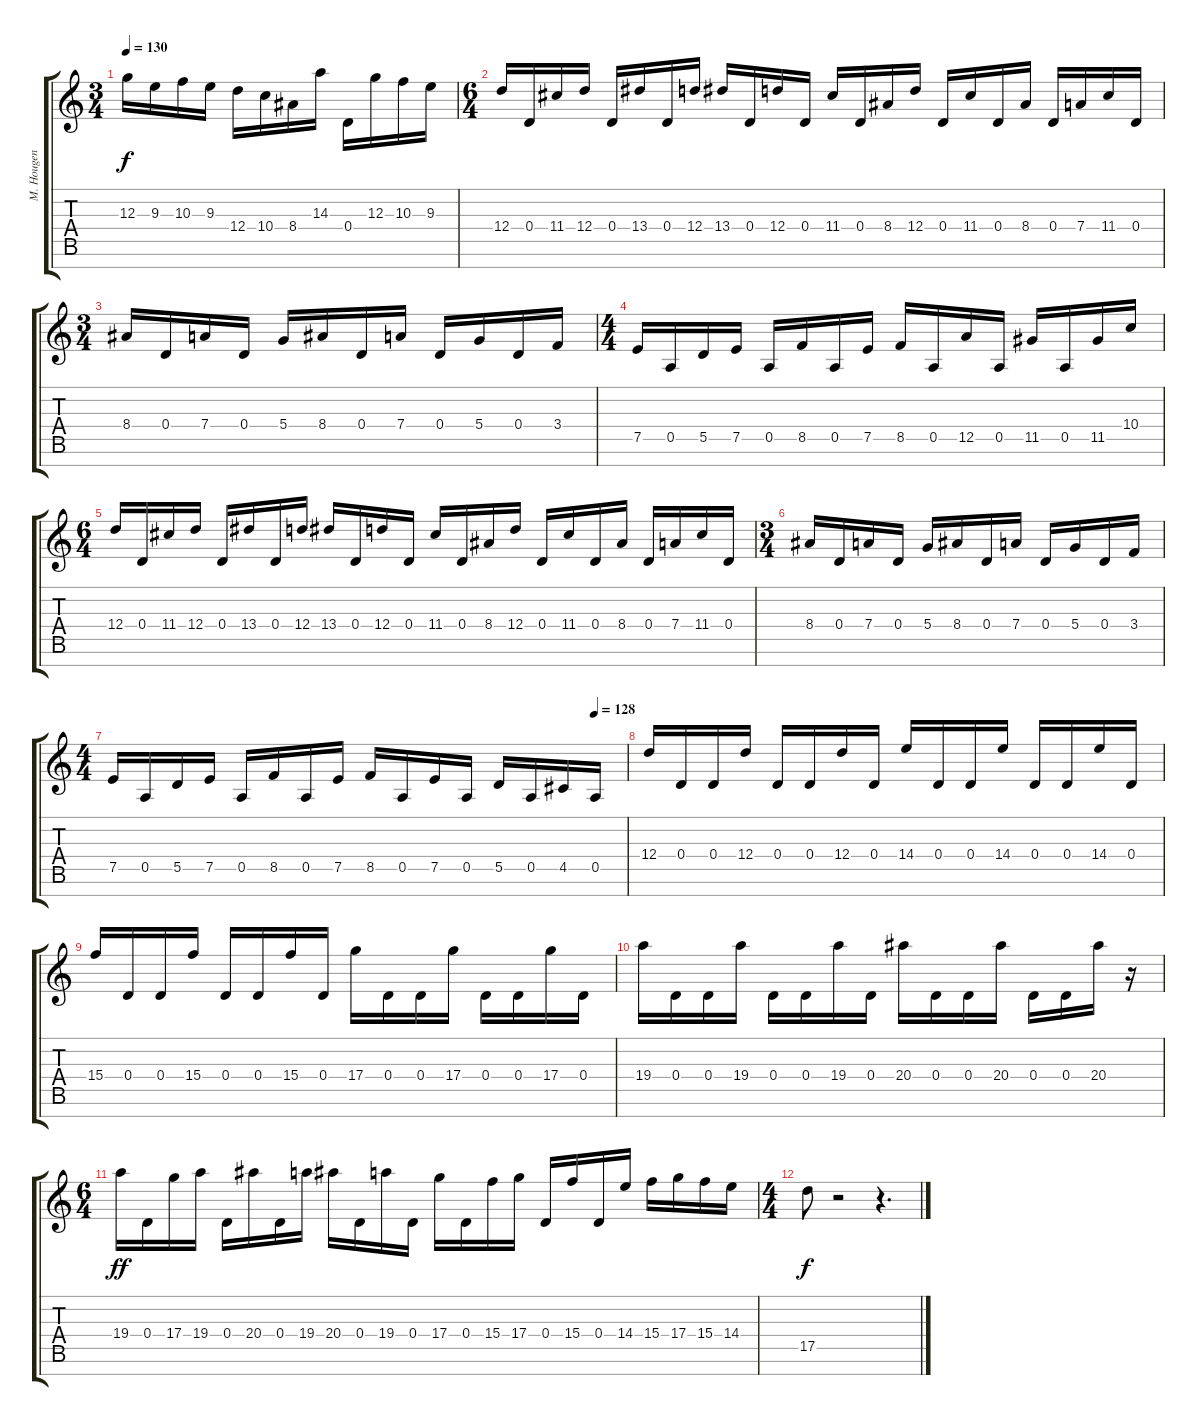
\track ("M. Hougen - Guitar" "M. Hougen ") {instrument overdrivenguitar}
\staff {score tabs}
\tuning (E4 B3 G3 D3 A2 E2 B1) {hide}
\ts (3 4)
\tempo 130
\clef g2
\ks c
12.3.16{dy f} 9.3.16 10.3.16 9.3.16 12.4.16 10.4.16 8.4.16 14.3.16 0.4.16 12.3.16 10.3.16 9.3.16 |
\ts (6 4)
12.4.16 0.4.16 11.4.16 12.4.16 0.4.16 13.4.16 0.4.16 12.4.16 13.4.16 0.4.16 12.4.16 0.4.16 11.4.16 0.4.16 8.4.16 12.4.16 0.4.16 11.4.16 0.4.16 8.4.16 0.4.16 7.4.16 11.4.16 0.4.16 |
\ts (3 4)
8.4.16 0.4.16 7.4.16 0.4.16 5.4.16 8.4.16 0.4.16 7.4.16 0.4.16 5.4.16 0.4.16 3.4.16 |
\ts (4 4)
7.5.16 0.5.16 5.5.16 7.5.16 0.5.16 8.5.16 0.5.16 7.5.16 8.5.16 0.5.16 12.5.16 0.5.16 11.5.16 0.5.16 11.5.16 10.4.16 |
\ts (6 4)
12.4.16 0.4.16 11.4.16 12.4.16 0.4.16 13.4.16 0.4.16 12.4.16 13.4.16 0.4.16 12.4.16 0.4.16 11.4.16 0.4.16 8.4.16 12.4.16 0.4.16 11.4.16 0.4.16 8.4.16 0.4.16 7.4.16 11.4.16 0.4.16 |
\ts (3 4)
8.4.16 0.4.16 7.4.16 0.4.16 5.4.16 8.4.16 0.4.16 7.4.16 0.4.16 5.4.16 0.4.16 3.4.16 |
\ts (4 4)
\tempo (128 0.9375)
7.5.16 0.5.16 5.5.16 7.5.16 0.5.16 8.5.16 0.5.16 7.5.16 8.5.16 0.5.16 7.5.16 0.5.16 5.5.16 0.5.16 4.5.16 0.5.16 |
12.4.16 0.4.16 0.4.16 12.4.16 0.4.16 0.4.16 12.4.16 0.4.16 14.4.16 0.4.16 0.4.16 14.4.16 0.4.16 0.4.16 14.4.16 0.4.16 |
15.4.16 0.4.16 0.4.16 15.4.16 0.4.16 0.4.16 15.4.16 0.4.16 17.4.16 0.4.16 0.4.16 17.4.16 0.4.16 0.4.16 17.4.16 0.4.16 |
19.4.16 0.4.16 0.4.16 19.4.16 0.4.16 0.4.16 19.4.16 0.4.16 20.4.16 0.4.16 0.4.16 20.4.16 0.4.16 0.4.16 20.4.16 r.16 |
\ts (6 4)
19.4.16{dy ff} 0.4.16 17.4.16 19.4.16 0.4.16 20.4.16 0.4.16 19.4.16 20.4.16 0.4.16 19.4.16 0.4.16 17.4.16 0.4.16 15.4.16 17.4.16 0.4.16 15.4.16 0.4.16 14.4.16 15.4.16 17.4.16 15.4.16 14.4.16 |
\ts (4 4)
17.5.8{dy f} r.2 r.4{d}
